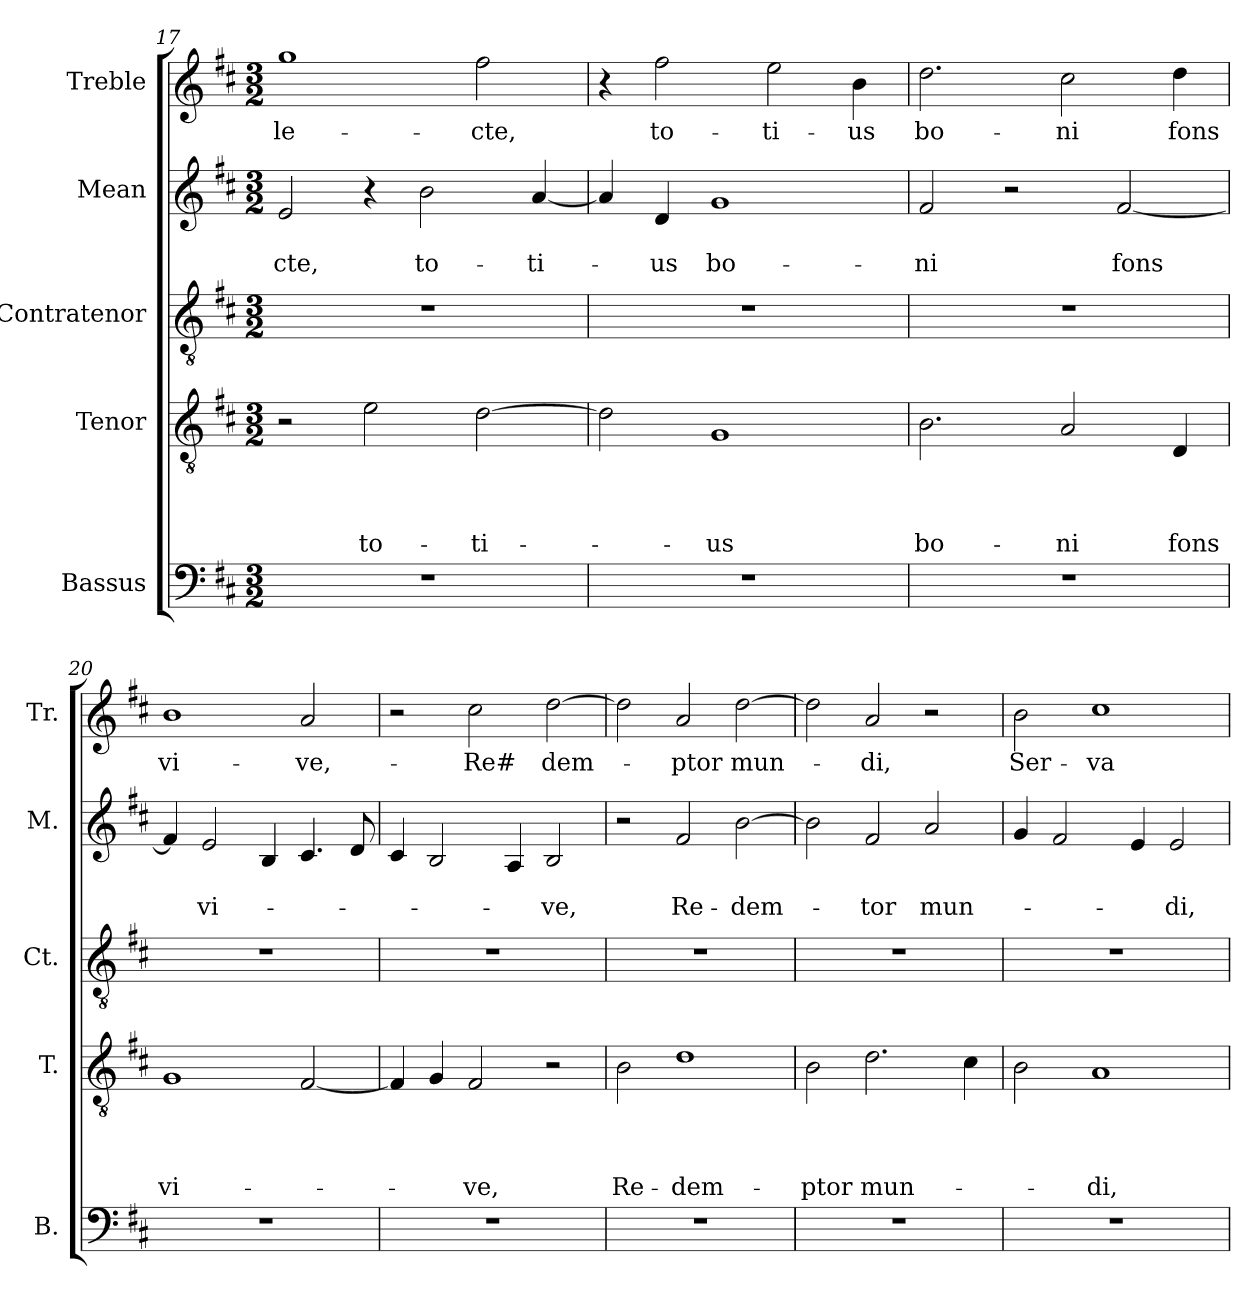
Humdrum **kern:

**kern	**kern	**text	**text	**text	**text	**kern	**kern	**text	**text	**kern	**text
*part5	*part4	*part4	*part4	*part4	*part4	*part3	*part2	*part2	*part2	*part1	*part1
*staff5	*staff4	*staff4	*staff4	*staff4	*staff4	*staff3	*staff2	*staff2	*staff2	*staff1	*staff1
*I"Bassus	*I"Tenor	*	*	*	*	*I"Contratenor	*I"Mean	*	*	*I"Treble	*
*I'B.	*I'T.	*	*	*	*	*I'Ct.	*I'M.	*	*	*I'Tr.	*
*clefF4	*clefGv2	*	*	*	*	*clefGv2	*clefG2	*	*	*clefG2	*
*k[f#c#]	*k[f#c#]	*	*	*	*	*k[f#c#]	*k[f#c#]	*	*	*k[f#c#]	*
*D:	*D:	*	*	*	*	*D:	*D:	*	*	*D:	*
*M3/2	*M3/2	*	*	*	*	*M3/2	*M3/2	*	*	*M3/2	*
=17	=17	=17	=17	=17	=17	=17	=17	=17	=17	=17	=17
!	!	!	!	!	!	!	!	!	!LO:LY:b	!	!LO:LY:b
1.r	2r	.	.	.	.	1.r	2e/	.	-cte,	1gg	-le-
!	!	!	!	!	!LO:LY:b	!	!	!	!	!	!
.	2e\	.	.	.	to-	.	4r	.	.	.	.
!	!	!	!	!	!	!	!	!	!LO:LY:b	!	!
.	.	.	.	.	.	.	2b\	.	to-	.	.
!	!	!	!	!	!LO:LY:b	!	!	!	!	!	!LO:LY:b
.	[>2d\	.	.	.	-ti-	.	.	.	.	2ff#\	-cte,
!	!	!	!	!	!	!	!	!	!LO:LY:b	!	!
.	.	.	.	.	.	.	[<4a/	.	-ti-	.	.
=18	=18	=18	=18	=18	=18	=18	=18	=18	=18	=18	=18
1.r	2d\]	.	.	.	.	1.r	4a/]	.	.	4r	.
!	!	!	!	!	!	!	!	!	!LO:LY:b	!	!LO:LY:b
.	.	.	.	.	.	.	4d/	.	-us	2ff#\	to-
!	!	!	!	!	!LO:LY:b	!	!	!	!LO:LY:b	!	!
.	1G	.	.	.	-us	.	1g	.	bo-	.	.
!	!	!	!	!	!	!	!	!	!	!	!LO:LY:b
.	.	.	.	.	.	.	.	.	.	2ee\	-ti-
!	!	!	!	!	!	!	!	!	!	!	!LO:LY:b
.	.	.	.	.	.	.	.	.	.	4b\	-us
=19	=19	=19	=19	=19	=19	=19	=19	=19	=19	=19	=19
!	!	!	!	!	!LO:LY:b	!	!	!	!LO:LY:b	!	!LO:LY:b
1.r	2.B\	.	.	.	bo-	1.r	2f#/	.	-ni	2.dd\	bo-
.	.	.	.	.	.	.	2r	.	.	.	.
!	!	!	!	!	!LO:LY:b	!	!	!	!	!	!LO:LY:b
.	2A/	.	.	.	-ni	.	.	.	.	2cc#\	-ni
!	!	!	!	!	!	!	!	!	!LO:LY:b	!	!
.	.	.	.	.	.	.	[<2f#/	.	fons	.	.
!	!	!	!	!	!LO:LY:b	!	!	!	!	!	!LO:LY:b
.	4D/	.	.	.	fons	.	.	.	.	4dd\	fons
!!LO:LB:g=z
=20	=20	=20	=20	=20	=20	=20	=20	=20	=20	=20	=20
!	!	!	!	!	!LO:LY:b	!	!	!	!	!	!LO:LY:b
1.r	1G	.	.	.	vi-	1.r	4f#/]	.	.	1b	vi-
!	!	!	!	!	!	!	!	!	!LO:LY:b	!	!
.	.	.	.	.	.	.	2e/	.	vi-	.	.
.	.	.	.	.	.	.	4B/	.	.	.	.
!	!	!	!	!	!	!	!	!	!	!	!LO:LY:b
.	[<2F#/	.	.	.	.	.	4.c#/	.	.	2a/	-ve,-
.	.	.	.	.	.	.	8d/	.	.	.	.
=21	=21	=21	=21	=21	=21	=21	=21	=21	=21	=21	=21
1.r	4F#/]	.	.	.	.	1.r	4c#/	.	.	2r	.
.	4G/	.	.	.	.	.	2B/	.	.	.	.
!	!	!	!	!	!LO:LY:b	!	!	!	!	!	!LO:LY:b
.	2F#/	.	.	.	-ve,	.	.	.	.	2cc#\	-Re#
.	.	.	.	.	.	.	4A/	.	.	.	.
!	!	!	!	!	!	!	!	!	!LO:LY:b	!	!LO:LY:b
.	2r	.	.	.	.	.	2B/	.	-ve,	[>2dd\	dem-
=22	=22	=22	=22	=22	=22	=22	=22	=22	=22	=22	=22
!	!	!	!	!	!LO:LY:b	!	!	!	!	!	!
1.r	2B\	.	.	.	Re-	1.r	2r	.	.	2dd\]	.
!	!	!	!	!	!LO:LY:b	!	!	!	!LO:LY:b	!	!LO:LY:b
.	1d	.	.	.	-dem-	.	2f#/	.	Re-	2a/	-ptor
!	!	!	!	!	!	!	!	!	!LO:LY:b	!	!LO:LY:b
.	.	.	.	.	.	.	[>2b\	.	-dem-	[>2dd\	mun-
=23	=23	=23	=23	=23	=23	=23	=23	=23	=23	=23	=23
!	!	!	!	!	!LO:LY:b	!	!	!	!	!	!
1.r	2B\	.	.	.	-ptor	1.r	2b\]	.	.	2dd\]	.
!	!	!	!	!	!LO:LY:b	!	!	!	!LO:LY:b	!	!LO:LY:b
.	2.d\	.	.	.	mun-	.	2f#/	.	-tor	2a/	-di,
!	!	!	!	!	!	!	!	!	!LO:LY:b	!	!
.	.	.	.	.	.	.	2a/	.	mun-	2r	.
.	4c#\	.	.	.	.	.	.	.	.	.	.
=24	=24	=24	=24	=24	=24	=24	=24	=24	=24	=24	=24
!	!	!	!	!	!	!	!	!	!	!	!LO:LY:b
1.r	2B\	.	.	.	.	1.r	4g/	.	.	2b\	Ser-
.	.	.	.	.	.	.	2f#/	.	.	.	.
!	!	!	!	!	!LO:LY:b	!	!	!	!	!	!LO:LY:b
.	1A	.	.	.	-di,	.	.	.	.	1cc#	-va-
.	.	.	.	.	.	.	4e/	.	.	.	.
!	!	!	!	!	!	!	!	!	!LO:LY:b	!	!
.	.	.	.	.	.	.	2e/	.	-di,	.	.
=	=	=	=	=	=	=	=	=	=	=	=
*-	*-	*-	*-	*-	*-	*-	*-	*-	*-	*-	*-
